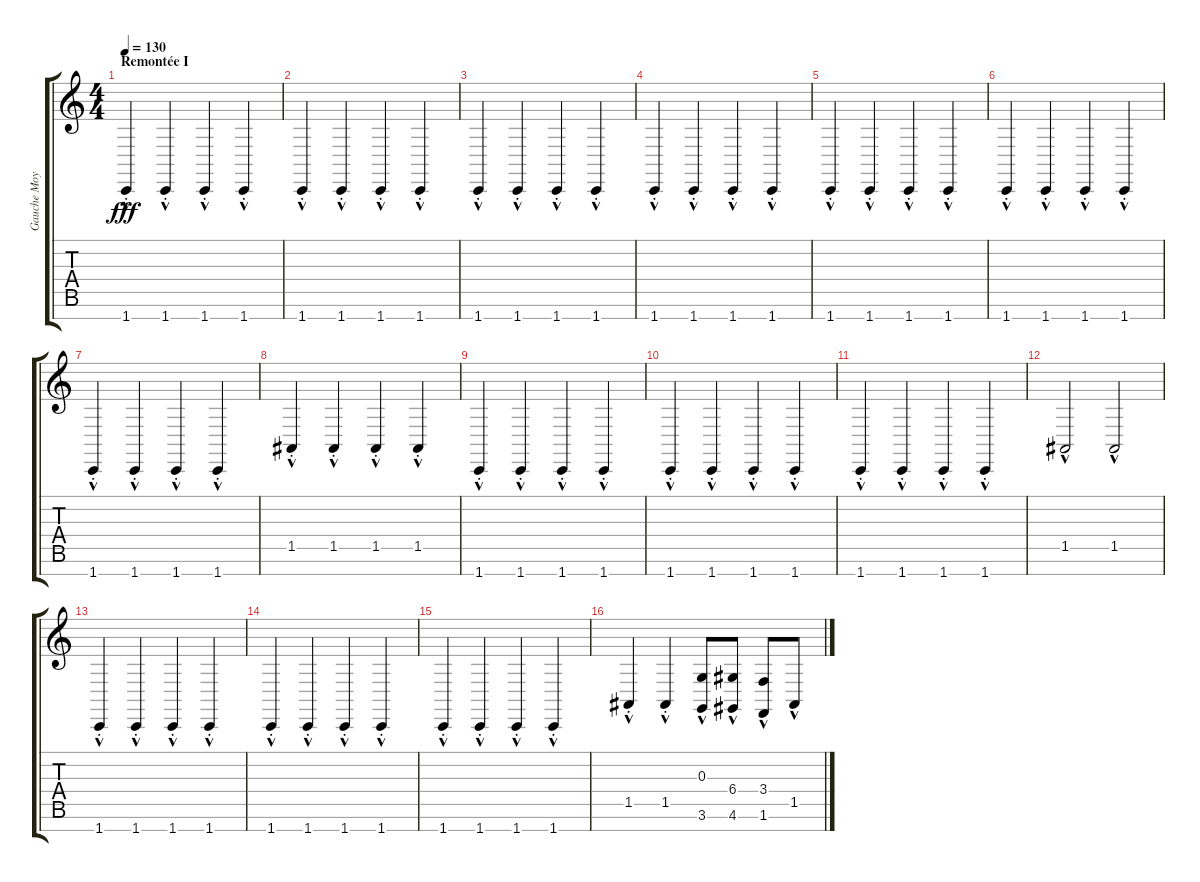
\track ("Gauche Moyenne" "Gauche Moy") {instrument acousticgrandpiano}
\staff {score tabs}
\tuning (E4 B3 G3 D3 A2 E2 B1) {hide}
\ts (4 4)
\section ("" "Remontée I")
\tempo 130
\clef g2
\ks c
1.7{hac st}.4{dy fff} 1.7{hac st}.4 1.7{hac st}.4 1.7{hac st}.4 |
1.7{hac st}.4 1.7{hac st}.4 1.7{hac st}.4 1.7{hac st}.4 |
1.7{hac st}.4 1.7{hac st}.4 1.7{hac st}.4 1.7{hac st}.4 |
1.7{hac st}.4 1.7{hac st}.4 1.7{hac st}.4 1.7{hac st}.4 |
1.7{hac st}.4 1.7{hac st}.4 1.7{hac st}.4 1.7{hac st}.4 |
1.7{hac st}.4 1.7{hac st}.4 1.7{hac st}.4 1.7{hac st}.4 |
1.7{hac st}.4 1.7{hac st}.4 1.7{hac st}.4 1.7{hac st}.4 |
1.5{hac st}.4 1.5{hac st}.4 1.5{hac st}.4 1.5{hac st}.4 |
1.7{hac st}.4 1.7{hac st}.4 1.7{hac st}.4 1.7{hac st}.4 |
1.7{hac st}.4 1.7{hac st}.4 1.7{hac st}.4 1.7{hac st}.4 |
1.7{hac st}.4 1.7{hac st}.4 1.7{hac st}.4 1.7{hac st}.4 |
1.5{hac}.2 1.5{hac}.2 |
1.7{hac st}.4 1.7{hac st}.4 1.7{hac st}.4 1.7{hac st}.4 |
1.7{hac st}.4 1.7{hac st}.4 1.7{hac st}.4 1.7{hac st}.4 |
1.7{hac st}.4 1.7{hac st}.4 1.7{hac st}.4 1.7{hac st}.4 |
1.5{hac st}.4 1.5{hac st}.4 (0.3{hac} 3.6{hac}).8 (6.4{hac} 4.6{hac}).8 (3.4{hac} 1.6{hac}).8 1.5{hac}.8
